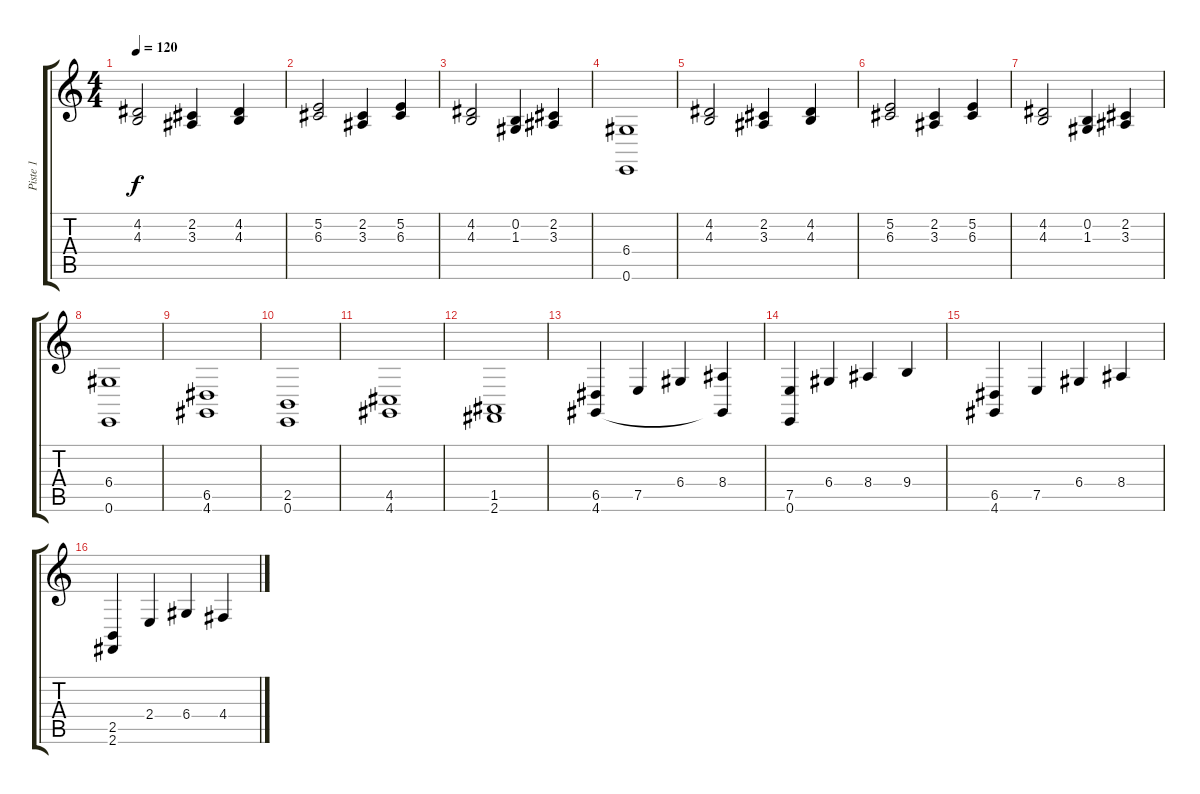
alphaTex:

\track ("Piste 1" "Piste 1") {instrument pad4choir}
\staff {score tabs}
\tuning (E4 B3 G3 D3 A2 E2) {hide}
\ts (4 4)
\tempo 120
\clef g2
\ks c
(4.2 4.3).2{dy f} (2.2 3.3).4 (4.2 4.3).4 |
(5.2 6.3).2 (2.2 3.3).4 (5.2 6.3).4 |
(4.2 4.3).2 (0.2 1.3).4 (2.2 3.3).4 |
(6.4 0.6).1 |
(4.2 4.3).2 (2.2 3.3).4 (4.2 4.3).4 |
(5.2 6.3).2 (2.2 3.3).4 (5.2 6.3).4 |
(4.2 4.3).2 (0.2 1.3).4 (2.2 3.3).4 |
(6.4 0.6).1 |
(6.5 4.6).1 |
(2.5 0.6).1 |
(4.5 4.6).1 |
(1.5 2.6).1 |
(6.5 4.6).4 7.5.4 6.4.4 (8.4 4.6{t}).4 |
(7.5 0.6).4 6.4.4 8.4.4 9.4.4 |
(6.5 4.6).4 7.5.4 6.4.4 8.4.4 |
(2.5 2.6).4 2.4.4 6.4.4 4.4.4
